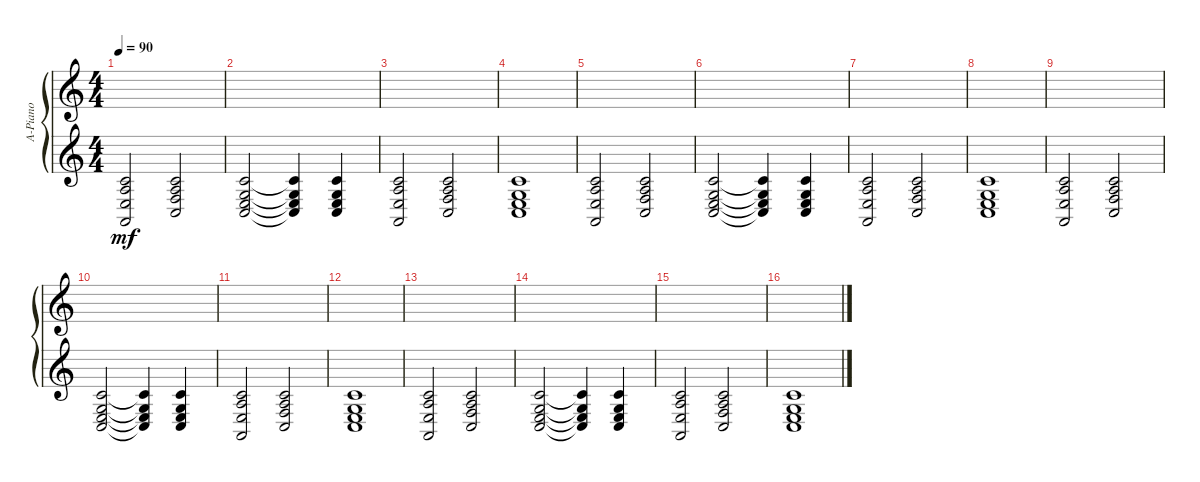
\defaultSystemsLayout 4
\bracketExtendMode groupsimilarinstruments
\otherSystemsTrackNameOrientation horizontal
\track ("Acoustic Piano" "A-Piano") {instrument acousticgrandpiano}
\staff {score}
\tuning (E4 B3 G3 D3 A2 E2)
\ts (4 4)
\tempo 90
\clef g2
\ks c
|
|
|
|
|
|
|
|
|
|
|
|
|
|
|
\staff {score}
\tuning (E4 B3 G3 D3 A2 E2)
\clef g2
\ks c
(2.3 1.2 2.4 0.5).2{dy mf beam Up} (1.2 2.3 3.4 3.5).2{beam Up} |
(1.2 0.3 2.4 3.5).2{beam Up} (3.5{t} 2.4{t} 0.3{t} 1.2{t}).4{beam Up} (1.2 0.3 2.4 3.5).4{beam Up} |
(1.2 2.3 2.4 0.5).2{beam Up} (1.2 2.3 3.4 3.5).2{beam Up} |
(1.2 0.3 2.4 3.5).1{beam Up} |
(2.3 1.2 2.4 0.5).2{beam Up} (1.2 2.3 3.4 3.5).2{beam Up} |
(1.2 0.3 2.4 3.5).2{beam Up} (3.5{t} 2.4{t} 0.3{t} 1.2{t}).4{beam Up} (1.2 0.3 2.4 3.5).4{beam Up} |
(1.2 2.3 2.4 0.5).2{beam Up} (1.2 2.3 3.4 3.5).2{beam Up} |
(1.2 0.3 2.4 3.5).1{beam Up} |
(2.3 1.2 2.4 0.5).2{beam Up} (1.2 2.3 3.4 3.5).2{beam Up} |
(1.2 0.3 2.4 3.5).2{beam Up} (3.5{t} 2.4{t} 0.3{t} 1.2{t}).4{beam Up} (1.2 0.3 2.4 3.5).4{beam Up} |
(1.2 2.3 2.4 0.5).2{beam Up} (1.2 2.3 3.4 3.5).2{beam Up} |
(1.2 0.3 2.4 3.5).1{beam Up} |
(2.3 1.2 2.4 0.5).2{beam Up} (1.2 2.3 3.4 3.5).2{beam Up} |
(1.2 0.3 2.4 3.5).2{beam Up} (3.5{t} 2.4{t} 0.3{t} 1.2{t}).4{beam Up} (1.2 0.3 2.4 3.5).4{beam Up} |
(1.2 2.3 2.4 0.5).2{beam Up} (1.2 2.3 3.4 3.5).2{beam Up} |
(1.2 0.3 2.4 3.5).1{beam Up}
